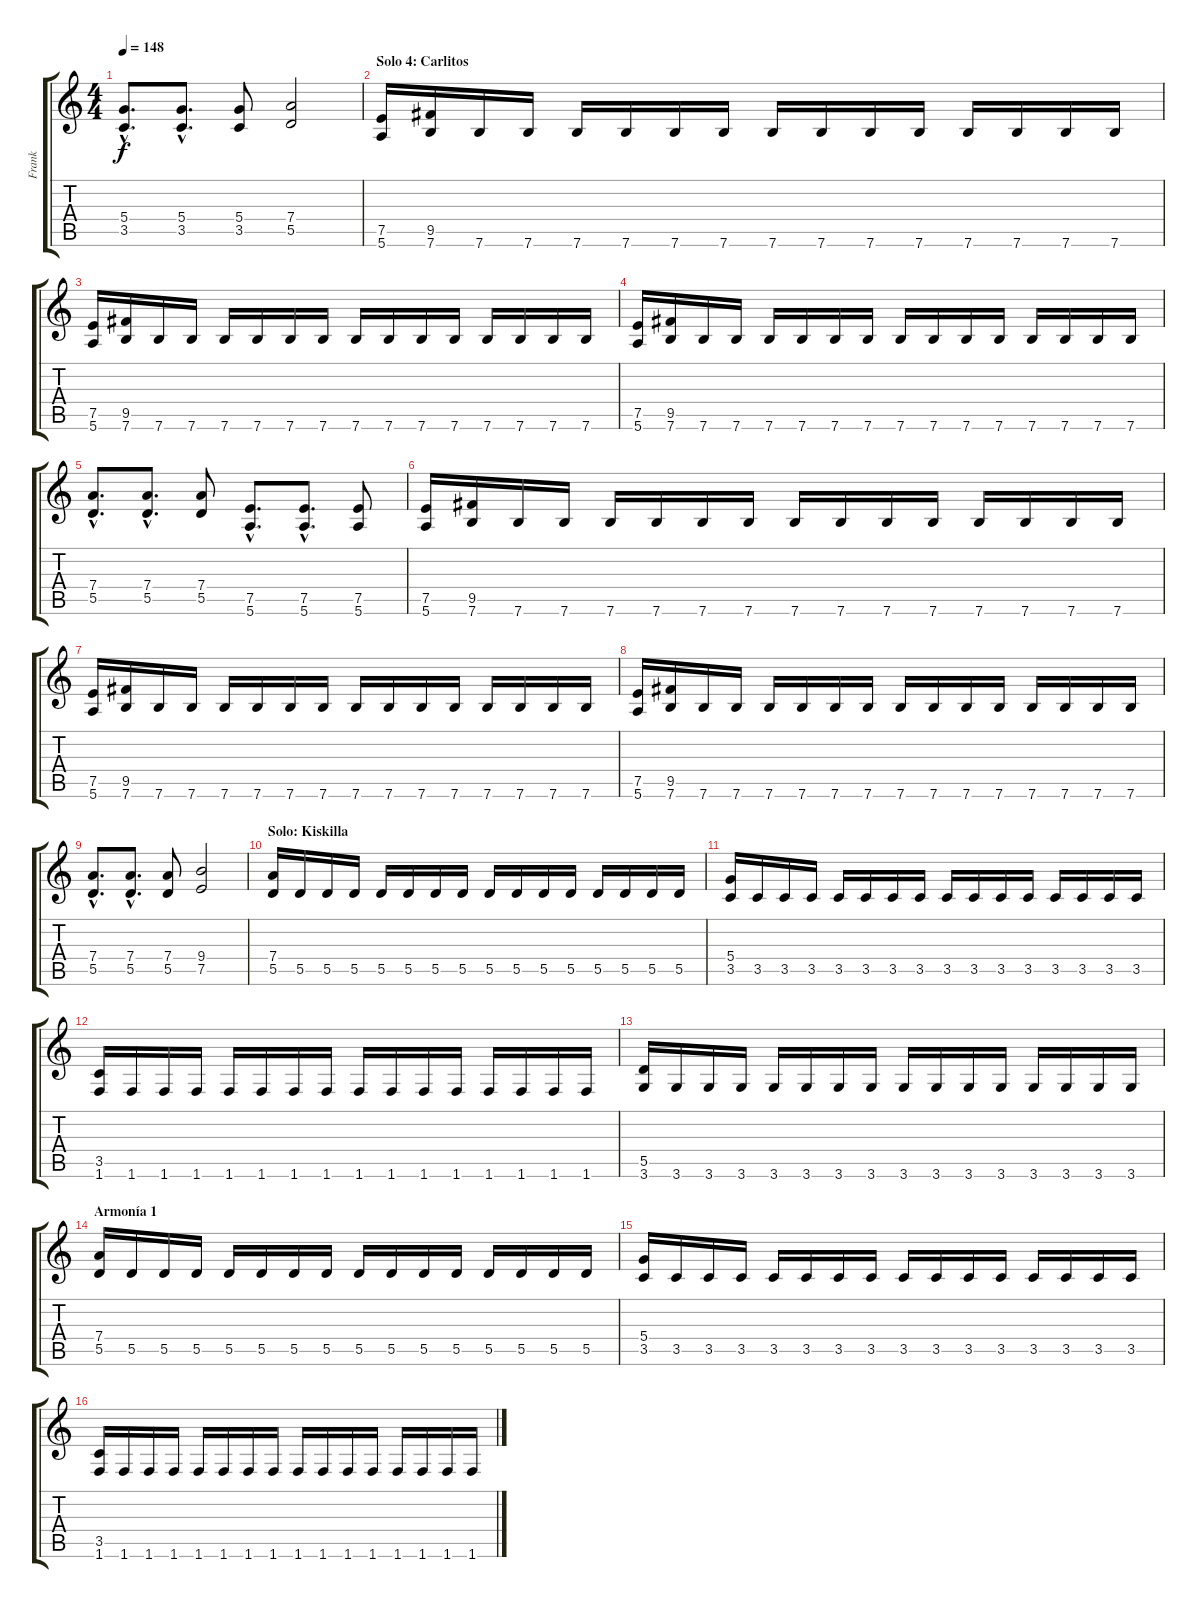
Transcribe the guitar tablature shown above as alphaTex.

\track ("Frank" "Frank") {instrument distortionguitar}
\staff {score tabs}
\tuning (E4 B3 G3 D3 A2 E2) {hide}
\ts (4 4)
\tempo 148
\clef g2
\ks c
(5.4{hac} 3.5{hac}).8{d dy f} (5.4{hac} 3.5{hac}).8{d} (5.4 3.5).8 (7.4 5.5).2 |
\section ("" "Solo 4: Carlitos")
(7.5 5.6).16 (9.5 7.6).16 7.6.16 7.6.16 7.6.16 7.6.16 7.6.16 7.6.16 7.6.16 7.6.16 7.6.16 7.6.16 7.6.16 7.6.16 7.6.16 7.6.16 |
(7.5 5.6).16 (9.5 7.6).16 7.6.16 7.6.16 7.6.16 7.6.16 7.6.16 7.6.16 7.6.16 7.6.16 7.6.16 7.6.16 7.6.16 7.6.16 7.6.16 7.6.16 |
(7.5 5.6).16 (9.5 7.6).16 7.6.16 7.6.16 7.6.16 7.6.16 7.6.16 7.6.16 7.6.16 7.6.16 7.6.16 7.6.16 7.6.16 7.6.16 7.6.16 7.6.16 |
(7.4{hac} 5.5{hac}).8{d} (7.4{hac} 5.5{hac}).8{d} (7.4 5.5).8 (7.5{hac} 5.6{hac}).8{d} (7.5{hac} 5.6{hac}).8{d} (7.5 5.6).8 |
(7.5 5.6).16 (9.5 7.6).16 7.6.16 7.6.16 7.6.16 7.6.16 7.6.16 7.6.16 7.6.16 7.6.16 7.6.16 7.6.16 7.6.16 7.6.16 7.6.16 7.6.16 |
(7.5 5.6).16 (9.5 7.6).16 7.6.16 7.6.16 7.6.16 7.6.16 7.6.16 7.6.16 7.6.16 7.6.16 7.6.16 7.6.16 7.6.16 7.6.16 7.6.16 7.6.16 |
(7.5 5.6).16 (9.5 7.6).16 7.6.16 7.6.16 7.6.16 7.6.16 7.6.16 7.6.16 7.6.16 7.6.16 7.6.16 7.6.16 7.6.16 7.6.16 7.6.16 7.6.16 |
(7.4{hac} 5.5{hac}).8{d} (7.4{hac} 5.5{hac}).8{d} (7.4 5.5).8 (9.4 7.5).2 |
\section ("" "Solo: Kiskilla")
(7.4 5.5).16 5.5.16 5.5.16 5.5.16 5.5.16 5.5.16 5.5.16 5.5.16 5.5.16 5.5.16 5.5.16 5.5.16 5.5.16 5.5.16 5.5.16 5.5.16 |
(5.4 3.5).16 3.5.16 3.5.16 3.5.16 3.5.16 3.5.16 3.5.16 3.5.16 3.5.16 3.5.16 3.5.16 3.5.16 3.5.16 3.5.16 3.5.16 3.5.16 |
(3.5 1.6).16 1.6.16 1.6.16 1.6.16 1.6.16 1.6.16 1.6.16 1.6.16 1.6.16 1.6.16 1.6.16 1.6.16 1.6.16 1.6.16 1.6.16 1.6.16 |
(5.5 3.6).16 3.6.16 3.6.16 3.6.16 3.6.16 3.6.16 3.6.16 3.6.16 3.6.16 3.6.16 3.6.16 3.6.16 3.6.16 3.6.16 3.6.16 3.6.16 |
\section ("" "Armonía 1")
(7.4 5.5).16{volume 12} 5.5.16 5.5.16 5.5.16 5.5.16 5.5.16 5.5.16 5.5.16 5.5.16 5.5.16 5.5.16 5.5.16 5.5.16 5.5.16 5.5.16 5.5.16 |
(5.4 3.5).16 3.5.16 3.5.16 3.5.16 3.5.16 3.5.16 3.5.16 3.5.16 3.5.16 3.5.16 3.5.16 3.5.16 3.5.16 3.5.16 3.5.16 3.5.16 |
(3.5 1.6).16 1.6.16 1.6.16 1.6.16 1.6.16 1.6.16 1.6.16 1.6.16 1.6.16 1.6.16 1.6.16 1.6.16 1.6.16 1.6.16 1.6.16 1.6.16
